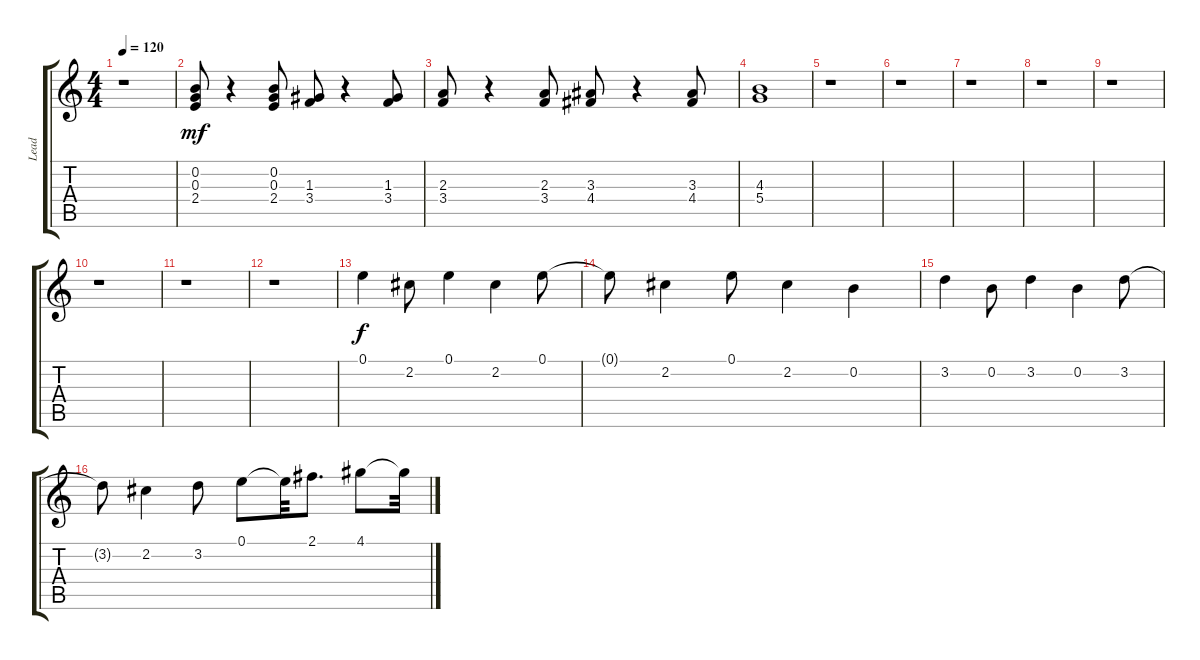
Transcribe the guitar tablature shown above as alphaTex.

\track ("Lead" "Lead") {instrument electricguitarjazz}
\staff {score tabs}
\tuning (E4 B3 G3 D3 A2 E2) {hide}
\ts (4 4)
\tempo 120
\clef g2
\ks c
r.1{dy f} |
(0.2 0.3 2.4).8{dy mf volume 16 instrument electricguitarclean} r.4 (0.2 0.3 2.4).8 (1.3 3.4).8 r.4 (1.3 3.4).8 |
(2.3 3.4).8 r.4 (2.3 3.4).8 (3.3 4.4).8 r.4 (3.3 4.4).8 |
(4.3 5.4).1 |
r.1 |
r.1 |
r.1 |
r.1 |
r.1 |
r.1 |
r.1 |
r.1 |
0.1.4{dy f volume 10 instrument distortionguitar} 2.2.8 0.1.4 2.2.4 0.1.8 |
0.1{t}.8 2.2.4 0.1.8 2.2.4 0.2.4 |
3.2.4 0.2.8 3.2.4 0.2.4 3.2.8 |
3.2{t}.8 2.2.4 3.2.8 0.1.8 0.1{t}.32 2.1.8{d} 4.1.8 4.1{t}.32
